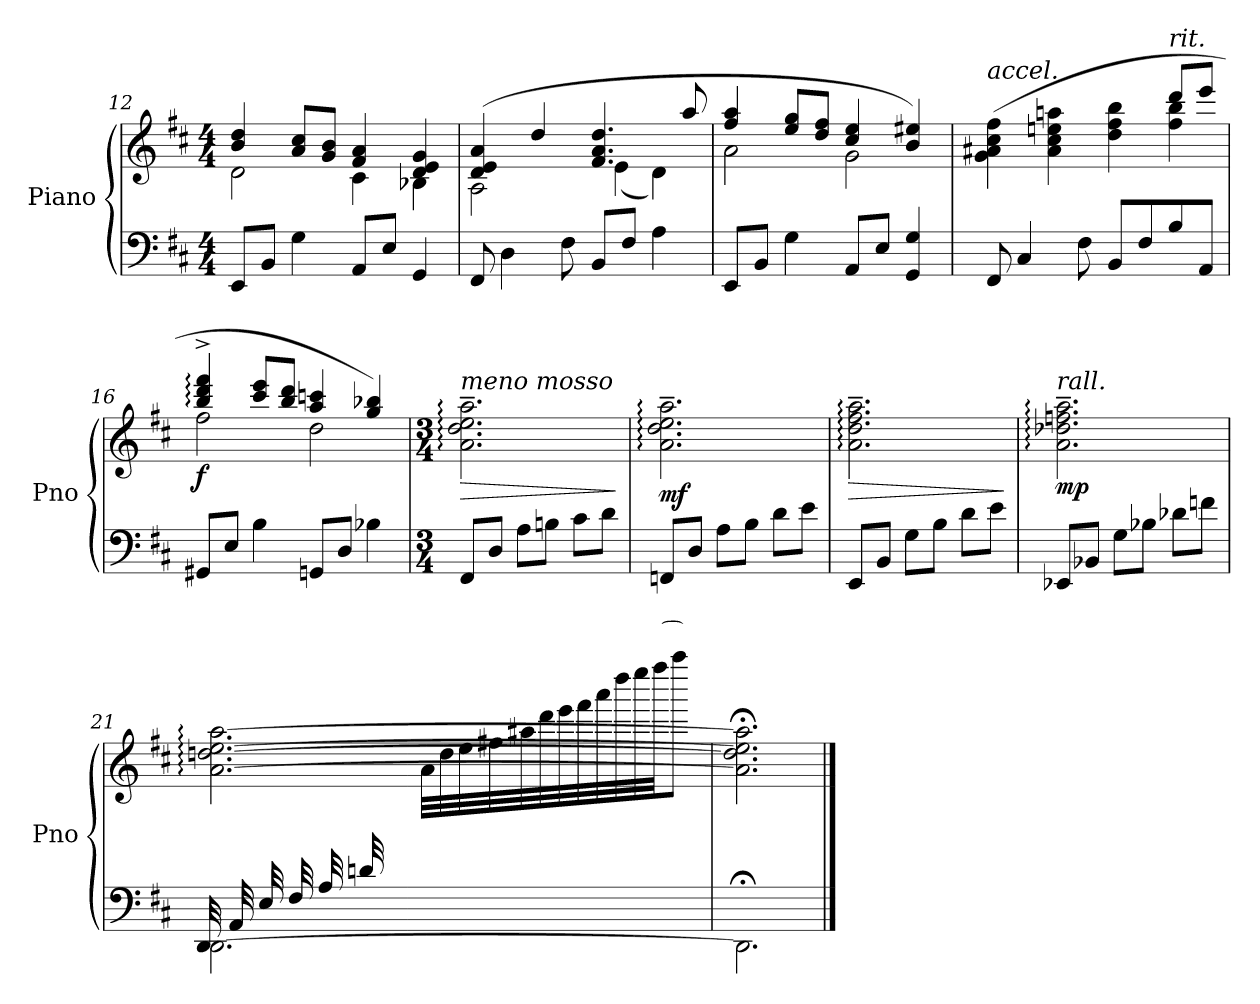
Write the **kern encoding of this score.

**kern	**kern	**dynam
*part1	*part1	*part1
*staff2	*staff1	*staff1/2
*I"Piano	*	*
*I'Pno	*	*
*clefF4	*clefG2	*
*k[f#c#]	*k[f#c#]	*
*M4/4	*M4/4	*
=12	=12	=12
*	*^	*
8EE/L	4b/ 4dd/	2d\	.
8BB/J	.	.	.
4G\	8a/ 8cc#/L	.	.
.	8g/ 8b/J	.	.
8AA/L	4f#/ 4a/	4c#\	.
8E/J	.	.	.
4GG/	4d/ 4e/ 4g/	4B-X\	.
=13	=13	=13	=13
8FF#/	(>4d/ 4e/ 4a/	2A\	.
4D\	.	.	.
.	4dd/	.	.
8F#\	.	.	.
8BB/L	4.f#/ 4.a/ 4.dd/	(<4e\	.
8F#/J	.	.	.
4A\	.	4d\)	.
.	8aa/	.	.
=14	=14	=14	=14
!	!	!	!LO:DY:b
8EE/L	4ff#/ 4aa/	2a\	other-dynamics
8BB/J	.	.	.
4G\	8ee/ 8gg/L	.	.
.	8dd/ 8ff#/J	.	.
8AA/L	4cc#/ 4ee/	2g\	.
8E/J	.	.	.
4GG/ 4G/	4b/ 4ee#X/)	.	.
!!LO:LB:g=z	!!
=15	=15	=15	=15
!	!LO:TX:a:i:t=accel.	!	!
8FF#/	(>4g\ 4a#X\ 4cc#\ 4ff#\	2.ryy	.
4C#/	.	.	.
.	4a#i\ 4cc#\ 4een\ 4aan\	.	.
8F#\	.	.	.
8BB/L	4dd\ 4ff#\ 4bb\	.	.
8F#/	.	.	.
!	!LO:TX:a:i:t=rit.	!	!
8B/	8ddd/L	4ff#\ 4bb\	.
8AA/J	8eee/J	.	.
=16	=16	=16	=16
!	!	!	!LO:DY:b
8GG#X/L	4bb/:^ 4ddd/:^ 4fff#/:^	2ff#\	f
8E/J	.	.	.
4B\	8ccc#/ 8eee/L	.	.
.	8bb/ 8ddd/J	.	.
8GGn/L	4aa/ 4cccn/	2dd\	.
8D/J	.	.	.
4B-X\	4gg/ 4bb-X/)	.	.
*	*v	*v	*
=17	=17	=17
*M3/4	*M3/4	*
!	!LO:TX:a:i:t=meno mosso	!
!	!	!LO:HP:b
8FF#/L	2.a\:~ 2.dd\:~ 2.ee\:~ 2.aa\:~	>
8D/J	.	.
8A\L	.	.
8Bn\J	.	.
8c#\L	.	.
8d\J	.	.
.	.	]
=18	=18	=18
!	!	!LO:DY:b
8FFn/L	2.a\:~ 2.dd\:~ 2.ee\:~ 2.aa\:~	mf
8D/J	.	.
8A\L	.	.
8B\J	.	.
8d\L	.	.
8e\J	.	.
=19	=19	=19
!	!	!LO:HP:b
8EE/L	2.a\:~ 2.dd\:~ 2.ff#\:~ 2.aa\:~	>
8BB/J	.	.
8G\L	.	.
8B\J	.	.
8d\L	.	.
8e\J	.	.
.	.	]
!!LO:PB:g=z
=20	=20	=20
!	!LO:TX:a:i:t=rall.	!
!	!	!LO:DY:b
8EE-X/L	2.a\:~ 2.dd-X\:~ 2.ffn\:~ 2.aa\:~	mp
8BB-X/J	.	.
8G\L	.	.
8B-X\J	.	.
8d-X\L	.	.
8fn\J	.	.
=21	=21	=21
*^	*^	*
[2.DD\	32DD!/LLL	[2.a\: [2.ddn\: [2.ee\: [2.aa\:	8.ryy	.
.	32AA!/	.	.	.
.	32E!/	.	.	.
.	32F#!/	.	.	.
.	32A!/	.	.	.
.	32dn!/	.	.	.
.	2ryy	.	32e!\	.
.	.	.	32f#X!\JJJ	.
.	.	.	32a!\LLL	.
.	.	.	32dd!\	.
.	.	.	32ee!\	.
.	.	.	32ff#X!\	.
.	.	.	32aa#X!\	.
.	.	.	32ddd!\	.
.	.	.	32eee!\	.
.	.	.	32fff#!\	.
.	.	.	32aaa!\	.
.	.	.	32dddd!\	.
.	.	.	32eeee!\	.
.	.	.	32ffff#!\JJ	.
!	!	!	!LO:TX:t=͡	!
.	.	.	8aaaa!\J	.
.	16ryy	.	.	.
*v	*v	*	*	*
*	*v	*v	*
=22	=22	=22
2.DD;<\]	2.a\];< 2.dd\];< 2.ee\];< 2.aa\];<	.
==	==	==
*-	*-	*-
